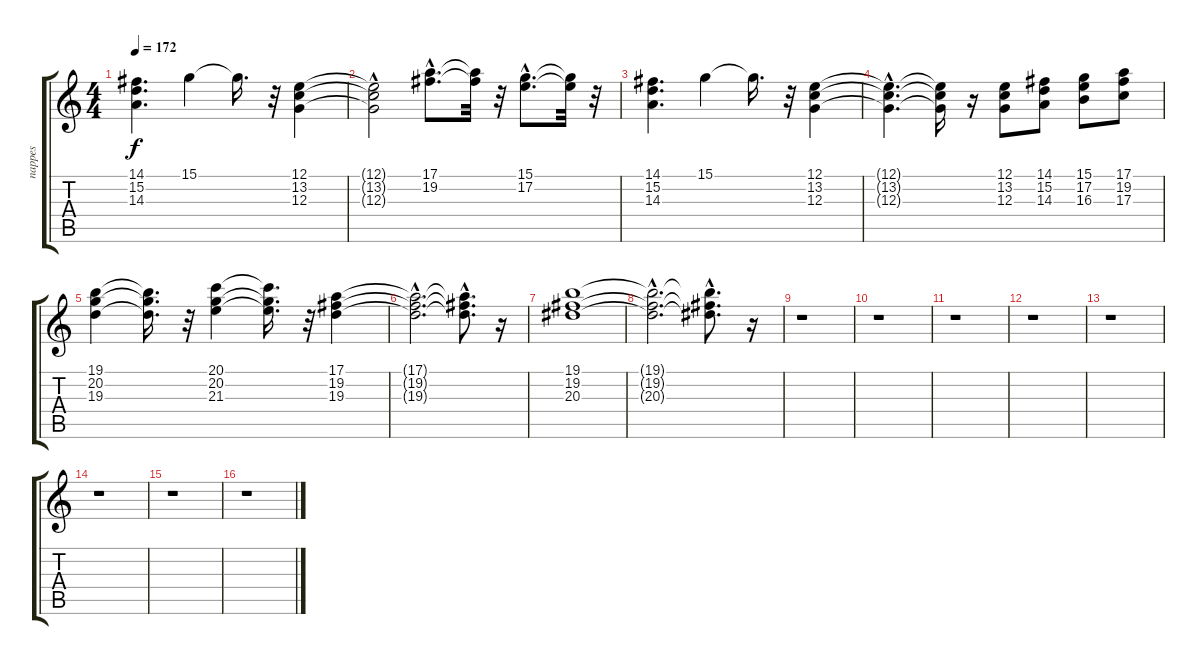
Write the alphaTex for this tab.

\track ("nappes" "nappes") {instrument stringensemble1}
\staff {score tabs}
\tuning (E4 B3 G3 D3 A2 E2) {hide}
\ts (4 4)
\tempo 172
\clef g2
\ks c
(14.1 15.2 14.3).4{d dy f} 15.1.4 15.1{t}.16{d} r.32 (12.1 13.2 12.3).4 |
(12.1{hac t} 13.2{hac t} 12.3{hac t}).2 (17.1{hac} 19.2{hac}).8{d} (17.1{t} 19.2{t}).32 r.32 (15.1{hac} 17.2{hac}).8{d} (15.1{t} 17.2{t}).32 r.32 |
(14.1 15.2 14.3).4{d} 15.1.4 15.1{t}.16{d} r.32 (12.1 13.2 12.3).4 |
(12.1{hac t} 13.2{hac t} 12.3{hac t}).4{d} (12.1{t} 13.2{t} 12.3{t}).16 r.16 (12.1 13.2 12.3).8 (14.1 15.2 14.3).8 (15.1 17.2 16.3).8 (17.1 19.2 17.3).8 |
(19.1 20.2 19.3).4 (19.1{t} 20.2{t} 19.3{t}).16{d} r.32 (20.1 20.2 21.3).4 (20.1{t} 20.2{t} 21.3{t}).16{d} r.32 (17.1 19.2 19.3).4 |
(17.1{hac t} 19.2{hac t} 19.3{hac t}).2{d} (17.1{hac t} 19.2{hac t} 19.3{hac t}).8{d} r.16 |
(19.1 19.2 20.3).1 |
(19.1{hac t} 19.2{hac t} 20.3{hac t}).2{d} (19.1{hac t} 19.2{hac t} 20.3{hac t}).8{d} r.16 |
r.1 |
r.1 |
r.1 |
r.1 |
r.1 |
r.1 |
r.1 |
r.1
